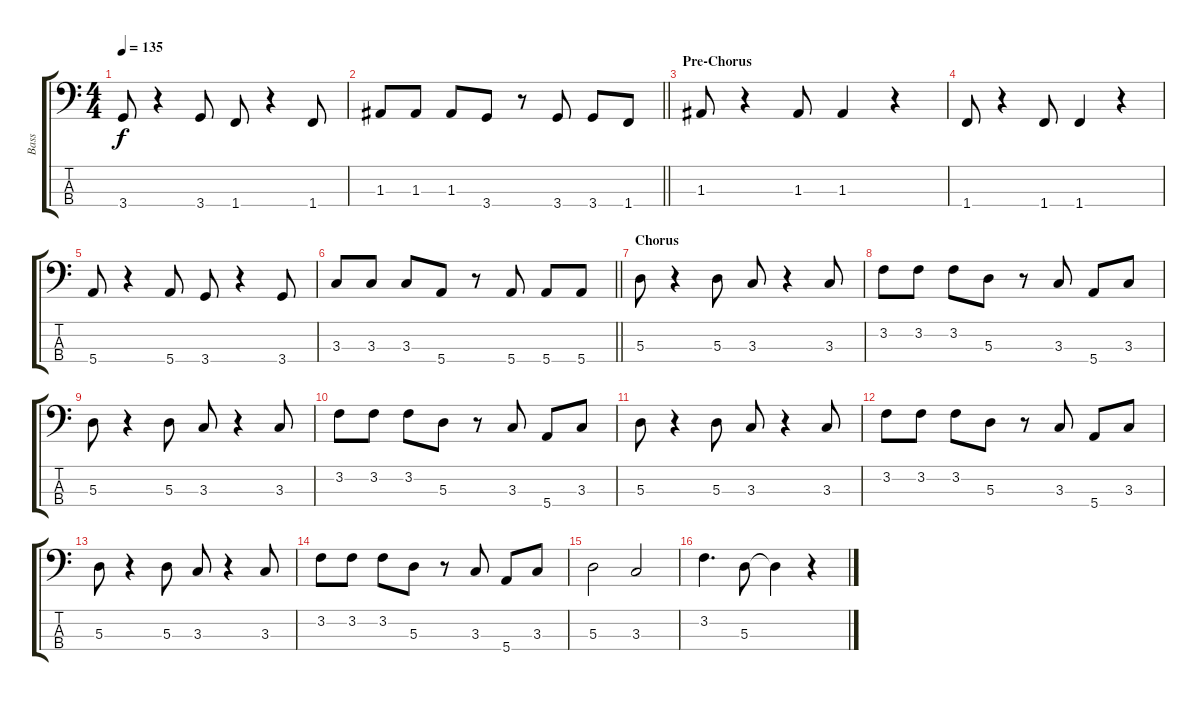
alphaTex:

\track ("Bass" "Bass") {instrument electricbassfinger}
\staff {score tabs}
\tuning (G2 D2 A1 E1) {hide}
\ts (4 4)
\tempo 135
\clef f4
\ks c
3.4.8{dy f} r.4 3.4.8 1.4.8 r.4 1.4.8 |
\barLineRight lightlight
1.3.8 1.3.8 1.3.8 3.4.8 r.8 3.4.8 3.4.8 1.4.8 |
\section ("" "Pre-Chorus")
1.3.8 r.4 1.3.8 1.3.4 r.4 |
1.4.8 r.4 1.4.8 1.4.4 r.4 |
5.4.8 r.4 5.4.8 3.4.8 r.4 3.4.8 |
\barLineRight lightlight
3.3.8 3.3.8 3.3.8 5.4.8 r.8 5.4.8 5.4.8 5.4.8 |
\section ("" "Chorus")
5.3.8 r.4 5.3.8 3.3.8 r.4 3.3.8 |
3.2.8 3.2.8 3.2.8 5.3.8 r.8 3.3.8 5.4.8 3.3.8 |
5.3.8 r.4 5.3.8 3.3.8 r.4 3.3.8 |
3.2.8 3.2.8 3.2.8 5.3.8 r.8 3.3.8 5.4.8 3.3.8 |
5.3.8 r.4 5.3.8 3.3.8 r.4 3.3.8 |
3.2.8 3.2.8 3.2.8 5.3.8 r.8 3.3.8 5.4.8 3.3.8 |
5.3.8 r.4 5.3.8 3.3.8 r.4 3.3.8 |
3.2.8 3.2.8 3.2.8 5.3.8 r.8 3.3.8 5.4.8 3.3.8 |
5.3.2 3.3.2 |
3.2.4{d} 5.3.8 5.3{t}.4 r.4
